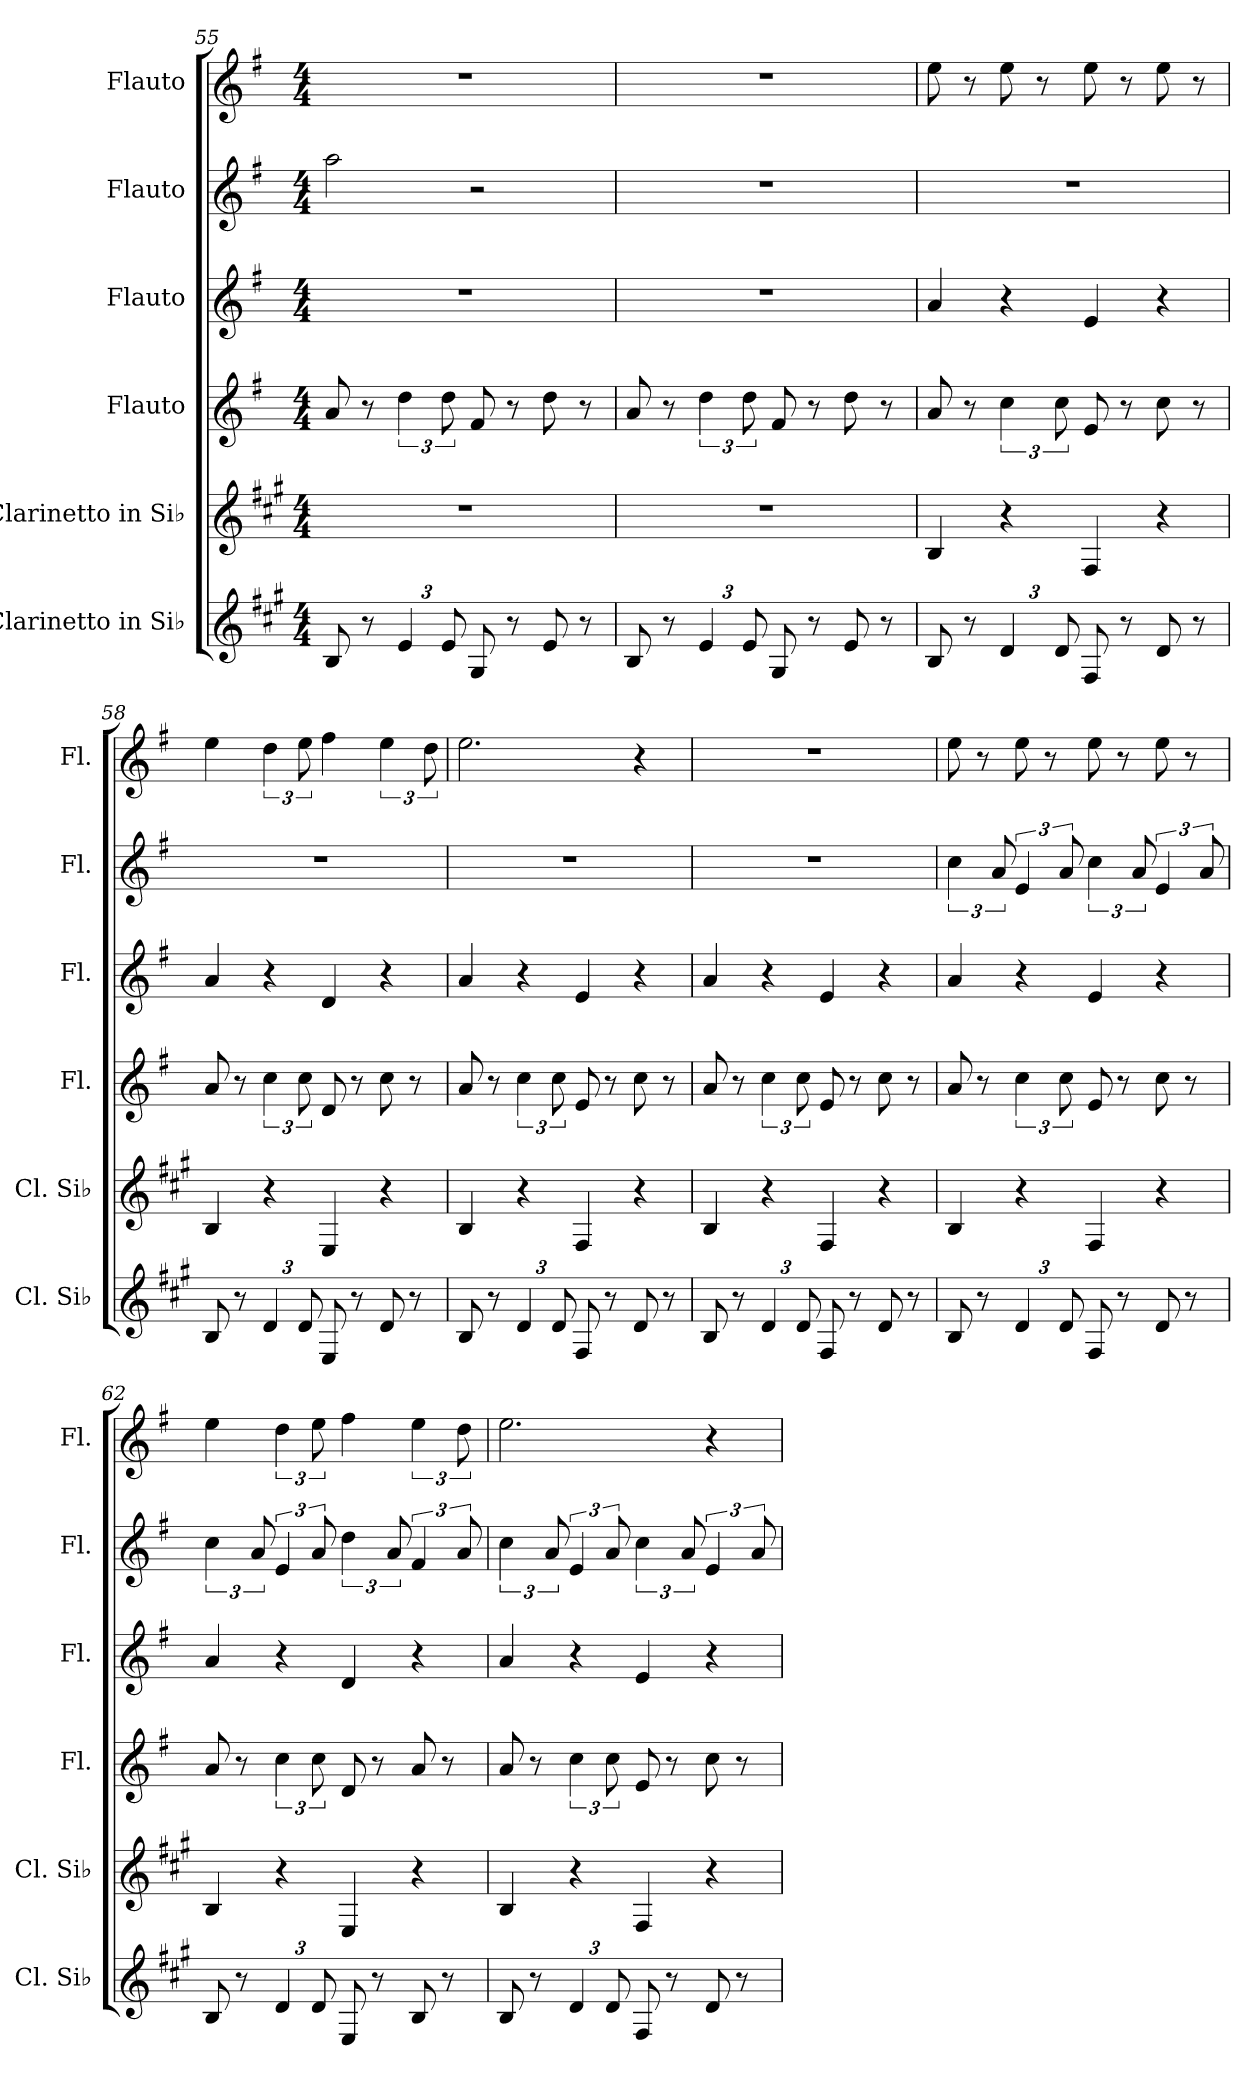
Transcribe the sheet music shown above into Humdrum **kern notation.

**kern	**kern	**kern	**kern	**kern	**kern
*part6	*part5	*part4	*part3	*part2	*part1
*staff6	*staff5	*staff4	*staff3	*staff2	*staff1
*I"Clarinetto in Si♭	*I"Clarinetto in Si♭	*I"Flauto	*I"Flauto	*I"Flauto	*I"Flauto
*I'Cl. Si♭	*I'Cl. Si♭	*I'Fl.	*I'Fl.	*I'Fl.	*I'Fl.
*clefG2	*clefG2	*clefG2	*clefG2	*clefG2	*clefG2
*ITrd1c2	*ITrd1c2	*	*	*	*
*k[f#]	*k[f#]	*k[f#]	*k[f#]	*k[f#]	*k[f#]
*M4/4	*M4/4	*M4/4	*M4/4	*M4/4	*M4/4
=55	=55	=55	=55	=55	=55
8A/	1r	8a/	1r	2aa\	1r
8r	.	8r	.	.	.
*Xbrackettup	*	*	*	*	*
6d/	.	6dd\	.	.	.
12d/	.	12dd\	.	.	.
8F#/	.	8f#/	.	2r	.
8r	.	8r	.	.	.
8d/	.	8dd\	.	.	.
8r	.	8r	.	.	.
=56	=56	=56	=56	=56	=56
8A/	1r	8a/	1r	1r	1r
8r	.	8r	.	.	.
6d/	.	6dd\	.	.	.
12d/	.	12dd\	.	.	.
8F#/	.	8f#/	.	.	.
8r	.	8r	.	.	.
8d/	.	8dd\	.	.	.
8r	.	8r	.	.	.
=57	=57	=57	=57	=57	=57
8A/	4A/	8a/	4a/	1r	8ee\
8r	.	8r	.	.	8r
6c/	4r	6cc\	4r	.	8ee\
.	.	.	.	.	8r
12c/	.	12cc\	.	.	.
8E/	4E/	8e/	4e/	.	8ee\
8r	.	8r	.	.	8r
8c/	4r	8cc\	4r	.	8ee\
8r	.	8r	.	.	8r
!!LO:PB:g=z
=58	=58	=58	=58	=58	=58
8A/	4A/	8a/	4a/	1r	4ee\
8r	.	8r	.	.	.
6c/	4r	6cc\	4r	.	6dd\
12c/	.	12cc\	.	.	12ee\
8D/	4D/	8d/	4d/	.	4ff#\
8r	.	8r	.	.	.
8c/	4r	8cc\	4r	.	6ee\
8r	.	8r	.	.	.
.	.	.	.	.	12dd\
=59	=59	=59	=59	=59	=59
8A/	4A/	8a/	4a/	1r	2.ee\
8r	.	8r	.	.	.
6c/	4r	6cc\	4r	.	.
12c/	.	12cc\	.	.	.
8E/	4E/	8e/	4e/	.	.
8r	.	8r	.	.	.
8c/	4r	8cc\	4r	.	4r
8r	.	8r	.	.	.
=60	=60	=60	=60	=60	=60
8A/	4A/	8a/	4a/	1r	1r
8r	.	8r	.	.	.
6c/	4r	6cc\	4r	.	.
12c/	.	12cc\	.	.	.
8E/	4E/	8e/	4e/	.	.
8r	.	8r	.	.	.
8c/	4r	8cc\	4r	.	.
8r	.	8r	.	.	.
=61	=61	=61	=61	=61	=61
8A/	4A/	8a/	4a/	6cc\	8ee\
8r	.	8r	.	.	8r
.	.	.	.	12a/	.
6c/	4r	6cc\	4r	6e/	8ee\
.	.	.	.	.	8r
12c/	.	12cc\	.	12a/	.
8E/	4E/	8e/	4e/	6cc\	8ee\
8r	.	8r	.	.	8r
.	.	.	.	12a/	.
8c/	4r	8cc\	4r	6e/	8ee\
8r	.	8r	.	.	8r
.	.	.	.	12a/	.
=62	=62	=62	=62	=62	=62
8A/	4A/	8a/	4a/	6cc\	4ee\
8r	.	8r	.	.	.
.	.	.	.	12a/	.
6c/	4r	6cc\	4r	6e/	6dd\
12c/	.	12cc\	.	12a/	12ee\
8D/	4D/	8d/	4d/	6dd\	4ff#\
8r	.	8r	.	.	.
.	.	.	.	12a/	.
8A/	4r	8a/	4r	6f#/	6ee\
8r	.	8r	.	.	.
.	.	.	.	12a/	12dd\
!!LO:LB:g=z
=63	=63	=63	=63	=63	=63
8A/	4A/	8a/	4a/	6cc\	2.ee\
8r	.	8r	.	.	.
.	.	.	.	12a/	.
6c/	4r	6cc\	4r	6e/	.
12c/	.	12cc\	.	12a/	.
8E/	4E/	8e/	4e/	6cc\	.
8r	.	8r	.	.	.
.	.	.	.	12a/	.
8c/	4r	8cc\	4r	6e/	4r
8r	.	8r	.	.	.
.	.	.	.	12a/	.
=	=	=	=	=	=
*-	*-	*-	*-	*-	*-
